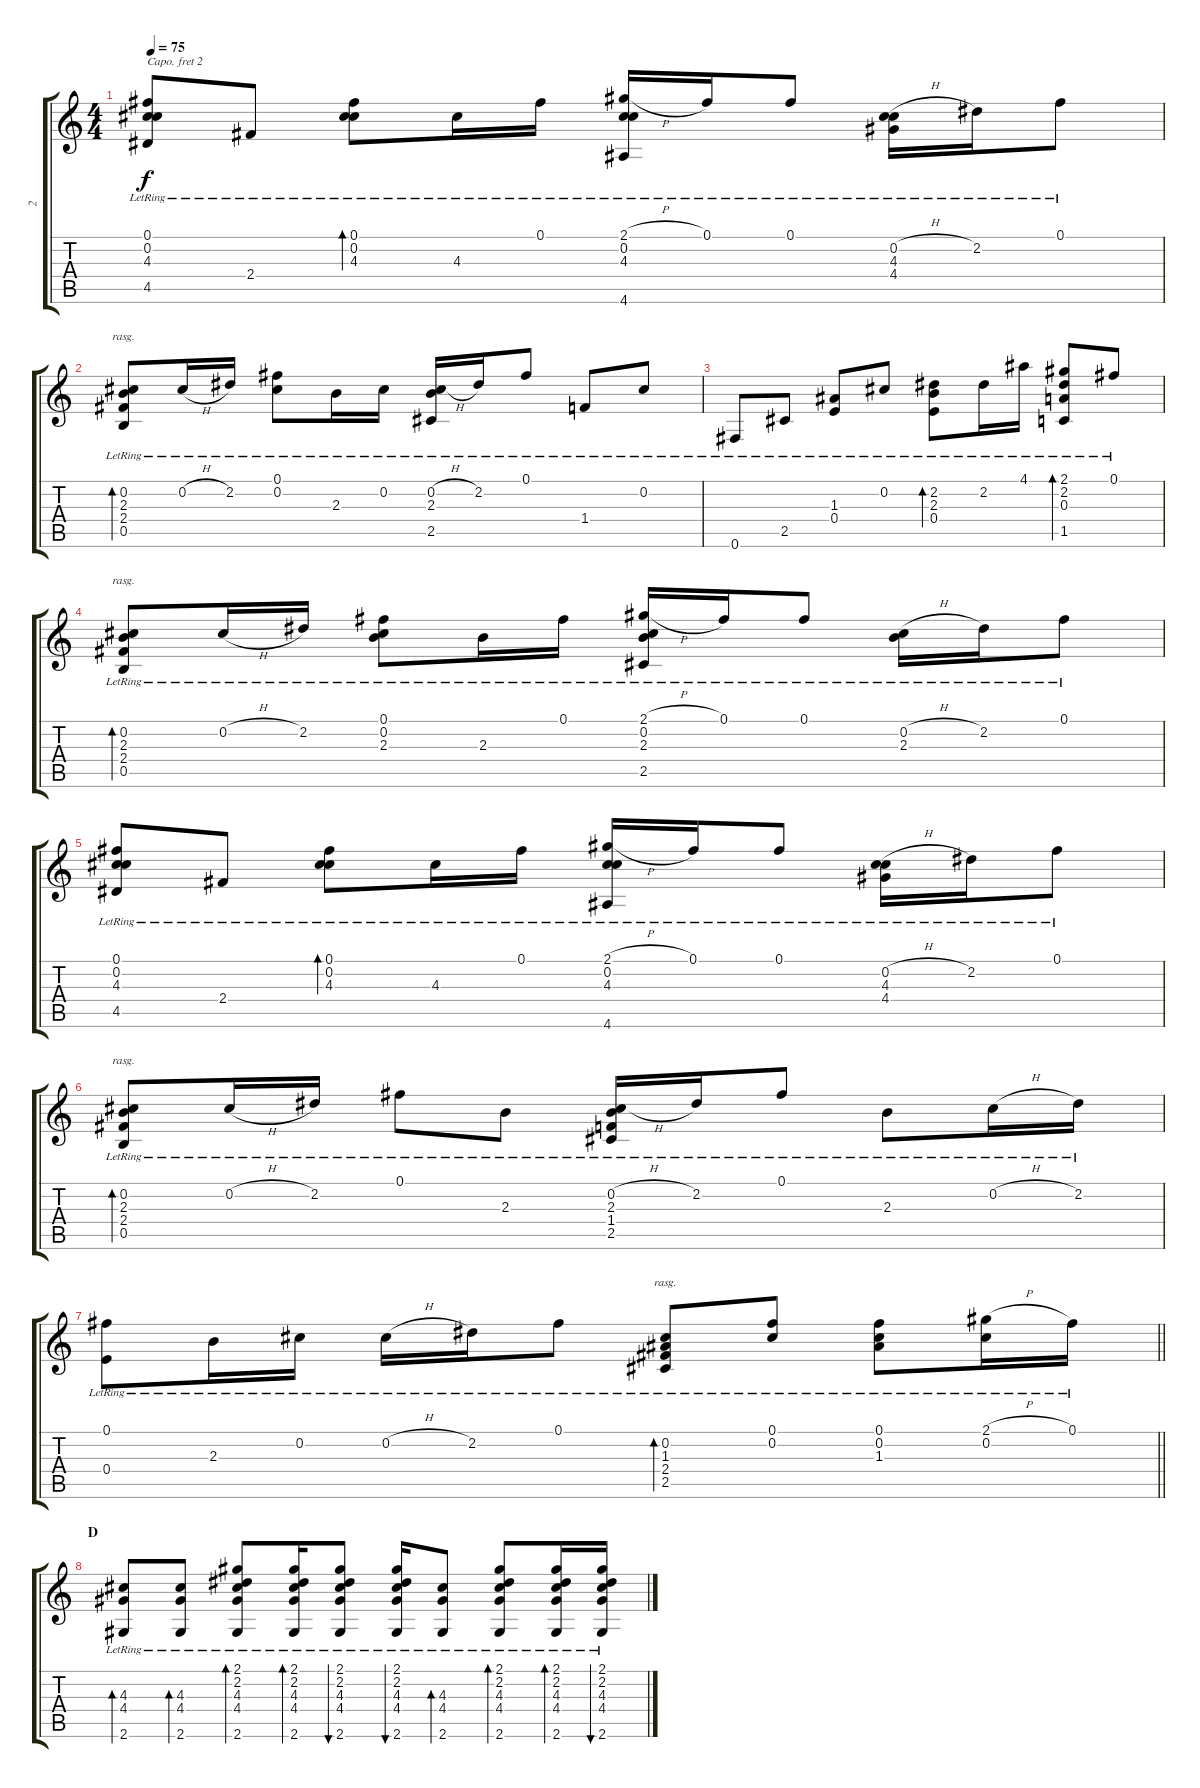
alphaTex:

\track ("2" "2") {instrument acousticguitarnylon}
\staff {score tabs}
\capo 2
\tuning (E4 B3 G3 D3 A2 E2) {hide}
\ts (4 4)
\tempo 75
\clef g2
\ks c
(0.1{lr} 0.2{lr} 4.3{lr} 4.5{lr}).8{dy f} 2.4{lr}.8 (0.1{lr} 0.2{lr} 4.3{lr}).8{bd 60} 4.3{lr}.16 0.1{lr}.16 (2.1{h lr} 0.2{lr} 4.3{lr} 4.6{lr}).16 0.1{lr}.16 0.1{lr}.8 (0.2{h lr} 4.3{lr} 4.4{lr}).16 2.2{lr}.16 0.1{lr}.8 |
(0.2{lr} 2.3{lr} 2.4{lr} 0.5{lr}).8{bd 60 rasg ii} 0.2{h lr}.16 2.2{lr}.16 (0.1{lr} 0.2{lr}).8 2.3{lr}.16 0.2{lr}.16 (0.2{h lr} 2.3{lr} 2.5{lr}).16 2.2{lr}.16 0.1{lr}.8 1.4{lr}.8 0.2{lr}.8 |
0.6{lr}.8 2.5{lr}.8 (1.3{lr} 0.4{lr}).8 0.2{lr}.8 (2.2{lr} 2.3{lr} 0.4{lr}).8{bd 240} 2.2{lr}.16 4.1{lr}.16 (2.1{lr} 2.2{lr} 0.3{lr} 1.5{lr}).8{bd 60} 0.1{lr}.8 |
(0.2{lr} 2.3{lr} 2.4{lr} 0.5{lr}).8{bd 60 rasg ii} 0.2{h lr}.16 2.2{lr}.16 (0.1{lr} 0.2{lr} 2.3{lr}).8 2.3{lr}.16 0.1{lr}.16 (2.1{h lr} 0.2{lr} 2.3{lr} 2.5{lr}).16 0.1{lr}.16 0.1{lr}.8 (0.2{h lr} 2.3{lr}).16 2.2{lr}.16 0.1{lr}.8 |
(0.1{lr} 0.2{lr} 4.3{lr} 4.5{lr}).8 2.4{lr}.8 (0.1{lr} 0.2{lr} 4.3{lr}).8{bd 60} 4.3{lr}.16 0.1{lr}.16 (2.1{h lr} 0.2{lr} 4.3{lr} 4.6{lr}).16 0.1{lr}.16 0.1{lr}.8 (0.2{h lr} 4.3{lr} 4.4{lr}).16 2.2{lr}.16 0.1{lr}.8 |
(0.2{lr} 2.3{lr} 2.4{lr} 0.5{lr}).8{bd 60 rasg ii} 0.2{h lr}.16 2.2{lr}.16 0.1{lr}.8 2.3{lr}.8 (0.2{h lr} 2.3{lr} 1.4{lr} 2.5{lr}).16 2.2{lr}.16 0.1{lr}.8 2.3{lr}.8 0.2{h lr}.16 2.2{lr}.16 |
\barLineRight lightlight
(0.1{lr} 0.4{lr}).8 2.3{lr}.16 0.2{lr}.16 0.2{h lr}.16 2.2{lr}.16 0.1{lr}.8 (0.2{lr} 1.3{lr} 2.4{lr} 2.5{lr}).8{bd 60 rasg ii} (0.1{lr} 0.2{lr}).8 (0.1{lr} 0.2{lr} 1.3{lr}).8 (2.1{h lr} 0.2{lr}).16 0.1{lr}.16 |
\section ("" "D")
(4.3{lr} 4.4{lr} 2.6{lr}).8{bd 30} (4.3{lr} 4.4{lr} 2.6{lr}).8{bd 30} (2.1{lr} 2.2{lr} 4.3{lr} 4.4{lr} 2.6{lr}).8{bd 30} (2.1{lr} 2.2{lr} 4.3{lr} 4.4{lr} 2.6{lr}).16{bd 30} (2.1{lr} 2.2{lr} 4.3{lr} 4.4{lr} 2.6{lr}).8{bu 30} (2.1{lr} 2.2{lr} 4.3{lr} 4.4{lr} 2.6{lr}).16{bu 30} (4.3{lr} 4.4{lr} 2.6{lr}).8{bd 30} (2.1{lr} 2.2{lr} 4.3{lr} 4.4{lr} 2.6{lr}).8{bd 30} (2.1{lr} 2.2{lr} 4.3{lr} 4.4{lr} 2.6{lr}).16{bd 30} (2.1{lr} 2.2{lr} 4.3{lr} 4.4{lr} 2.6{lr}).16{bu 30}
